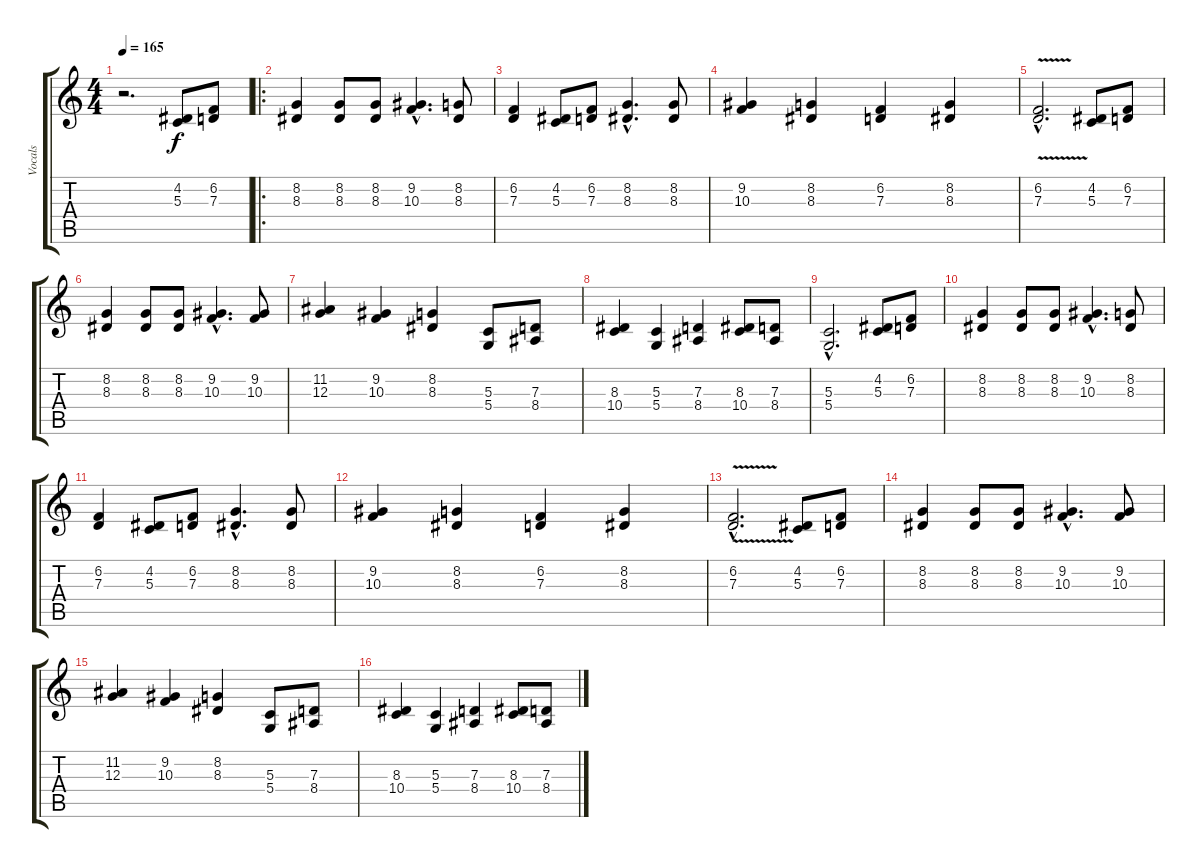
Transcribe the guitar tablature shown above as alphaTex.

\track ("Vocals" "Vocals") {instrument cello}
\staff {score tabs}
\tuning (E4 B3 G3 D3 A2 E2) {hide}
\ts (4 4)
\tempo 165
\clef g2
\ks c
r.2{d dy f instrument cello} (4.2 5.3).8 (6.2 7.3).8 |
\ro
(8.2 8.3).4 (8.2 8.3).8 (8.2 8.3).8 (9.2{hac} 10.3{hac}).4{d} (8.2 8.3).8 |
(6.2 7.3).4 (4.2 5.3).8 (6.2 7.3).8 (8.2{hac} 8.3{hac}).4{d} (8.2 8.3).8 |
(9.2 10.3).4 (8.2 8.3).4 (6.2 7.3).4 (8.2 8.3).4 |
(6.2{v hac} 7.3{hac}).2{d} (4.2 5.3).8 (6.2 7.3).8 |
(8.2 8.3).4 (8.2 8.3).8 (8.2 8.3).8 (9.2{hac} 10.3{hac}).4{d} (9.2 10.3).8 |
(11.2 12.3).4 (9.2 10.3).4 (8.2 8.3).4 (5.3 5.4).8 (7.3 8.4).8 |
(8.3 10.4).4 (5.3 5.4).4 (7.3 8.4).4 (8.3 10.4).8 (7.3 8.4).8 |
(5.3{hac} 5.4{hac}).2{d} (4.2 5.3).8 (6.2 7.3).8 |
(8.2 8.3).4 (8.2 8.3).8 (8.2 8.3).8 (9.2{hac} 10.3{hac}).4{d} (8.2 8.3).8 |
(6.2 7.3).4 (4.2 5.3).8 (6.2 7.3).8 (8.2{hac} 8.3{hac}).4{d} (8.2 8.3).8 |
(9.2 10.3).4 (8.2 8.3).4 (6.2 7.3).4 (8.2 8.3).4 |
(6.2{v hac} 7.3{hac}).2{d} (4.2 5.3).8 (6.2 7.3).8 |
(8.2 8.3).4 (8.2 8.3).8 (8.2 8.3).8 (9.2{hac} 10.3{hac}).4{d} (9.2 10.3).8 |
(11.2 12.3).4 (9.2 10.3).4 (8.2 8.3).4 (5.3 5.4).8 (7.3 8.4).8 |
(8.3 10.4).4 (5.3 5.4).4 (7.3 8.4).4 (8.3 10.4).8 (7.3 8.4).8
